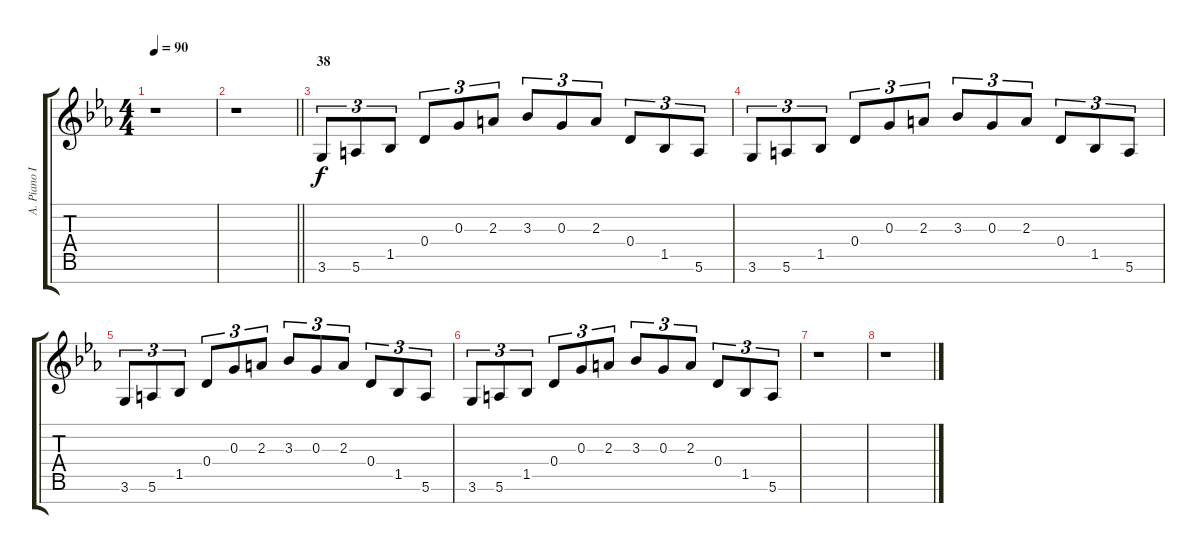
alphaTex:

\track ("A. Piano I (Right Hand)" "A. Piano I") {instrument acousticgrandpiano}
\staff {score tabs}
\tuning (E5 B4 G4 D4 A3 E3 B2) {hide}
\ts (4 4)
\tempo 90
\clef g2
\ks eb
r.1{dy f} |
\barLineRight lightlight
r.1 |
\section ("" "38")
3.6.8{tu (3 2)} 5.6.8{tu (3 2)} 1.5.8{tu (3 2)} 0.4.8{tu (3 2)} 0.3.8{tu (3 2)} 2.3.8{tu (3 2)} 3.3.8{tu (3 2)} 0.3.8{tu (3 2)} 2.3.8{tu (3 2)} 0.4.8{tu (3 2)} 1.5.8{tu (3 2)} 5.6.8{tu (3 2)} |
3.6.8{tu (3 2)} 5.6.8{tu (3 2)} 1.5.8{tu (3 2)} 0.4.8{tu (3 2)} 0.3.8{tu (3 2)} 2.3.8{tu (3 2)} 3.3.8{tu (3 2)} 0.3.8{tu (3 2)} 2.3.8{tu (3 2)} 0.4.8{tu (3 2)} 1.5.8{tu (3 2)} 5.6.8{tu (3 2)} |
3.6.8{tu (3 2)} 5.6.8{tu (3 2)} 1.5.8{tu (3 2)} 0.4.8{tu (3 2)} 0.3.8{tu (3 2)} 2.3.8{tu (3 2)} 3.3.8{tu (3 2)} 0.3.8{tu (3 2)} 2.3.8{tu (3 2)} 0.4.8{tu (3 2)} 1.5.8{tu (3 2)} 5.6.8{tu (3 2)} |
3.6.8{tu (3 2)} 5.6.8{tu (3 2)} 1.5.8{tu (3 2)} 0.4.8{tu (3 2)} 0.3.8{tu (3 2)} 2.3.8{tu (3 2)} 3.3.8{tu (3 2)} 0.3.8{tu (3 2)} 2.3.8{tu (3 2)} 0.4.8{tu (3 2)} 1.5.8{tu (3 2)} 5.6.8{tu (3 2)} |
r.1 |
r.1
